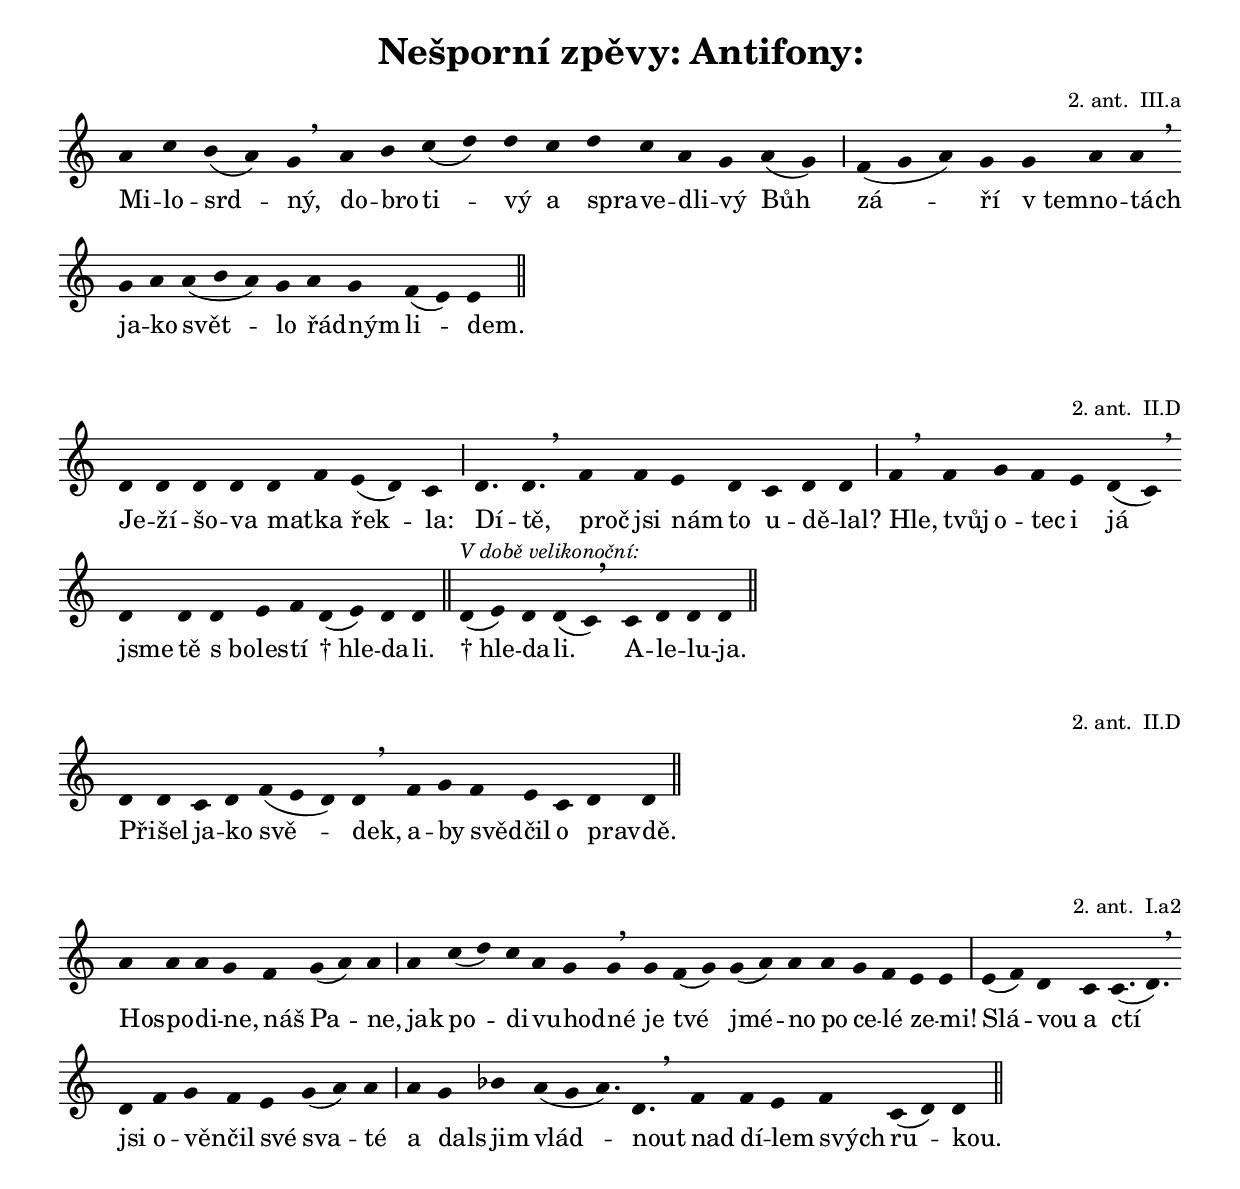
\version "2.15.37"

\header {
  title = "Nešporní zpěvy: Antifony:"
}

\include "spolecne_nespory.ly"
\include "../../dilyresponsorii.ly"

\score {
  \relative c'' {
    \choralniRezim
    a4 c b( a) g \barMin a b c( d) d c d c a g a( g) \barMaior
    f( g a) g g a a \barMin g a a( b a) g a g f( e) e \barFinalis
  }
  \addlyrics {
    Mi -- lo -- srd -- ný,
    do -- bro -- ti -- vý
    a spra -- ve -- dli -- vý Bůh
    zá -- ří v_tem -- no -- tách
    ja -- ko svět -- lo řád -- ným li -- dem.
  }
  \header {
    quid = "2. ant."
    modus = "III"
    differentia = "a"
    psalmus = "Žalm 112"
    id = "zjeveni-ant2"
    piece = \markup {\sestavTitulek}
  }
}

\score {
  \relative c' {
    \choralniRezim
    d4 d d d d f e( d) c \barMaior

    d4. d \barMin f4 f e d c d d \barMaior
    f \barMin f g f e d( c) \barMin d d d e f
    d( e) d d \barFinalis

    d(^\markup\rubrVelikAleluja e) d d( c) \barMin c d d d \barFinalis
  }
  \addlyrics {
    Je -- ží -- šo -- va mat -- ka řek -- la:
    Dí -- tě, proč jsi nám to u -- dě -- lal?
    Hle, tvůj o -- tec i já jsme tě s_bo -- les -- tí
    \markup{\Dagger hle} -- da -- li.

    \markup{\Dagger hle} -- da -- li.
    A -- le -- lu -- ja.
  }
  \header {
    quid = "2. ant."
    modus = "II"
    differentia = "D"
    psalmus = "Žalm 112"
    id = "josef-ant2"
    piece = \markup {\sestavTitulek}
  }
}

\score {
  \relative c' {
    \choralniRezim
    d4 d c d f( e d) d \barMin
    f g f e c d d \barFinalis
  }
  \addlyrics {
    Při -- šel ja -- ko svě -- dek,
    a -- by svěd -- čil o prav -- dě.
  }
  \header {
    quid = "2. ant."
    modus = "II"
    differentia = "D"
    psalmus = "Žalm 112"
    id = "krtitel-ant2"
    piece = \markup {\sestavTitulek}
  }
}

\score {
  \relative c'' {
    \choralniRezim
    a4 a a g f g( a) a \barMaior
    a c( d) c a g g \barMin g f( g) g( a) a a g f e e \barMax

    e( f) d c c4.( d) \barMin d4 f g f e g( a) a \barMaior
    a g bes a( g a4.) d, \barMin f4 f e f c( d) d \barFinalis
  }
  \addlyrics {
    Hos -- po -- di -- ne, náš Pa -- ne,
    jak po -- di -- vu -- hod -- né je tvé jmé -- no po ce -- lé ze -- mi!

    Slá -- vou a ctí jsi o -- věn -- čil své sva -- té
    a dals jim vlád -- nout nad dí -- lem svých ru -- kou.
  }
  \header {
    quid = "2. ant."
    modus = "I"
    differentia = "a2"
    psalmus = "Žalm 112"
    id = "cyme-ant2"
    piece = \markup {\sestavTitulek}
  }
}
